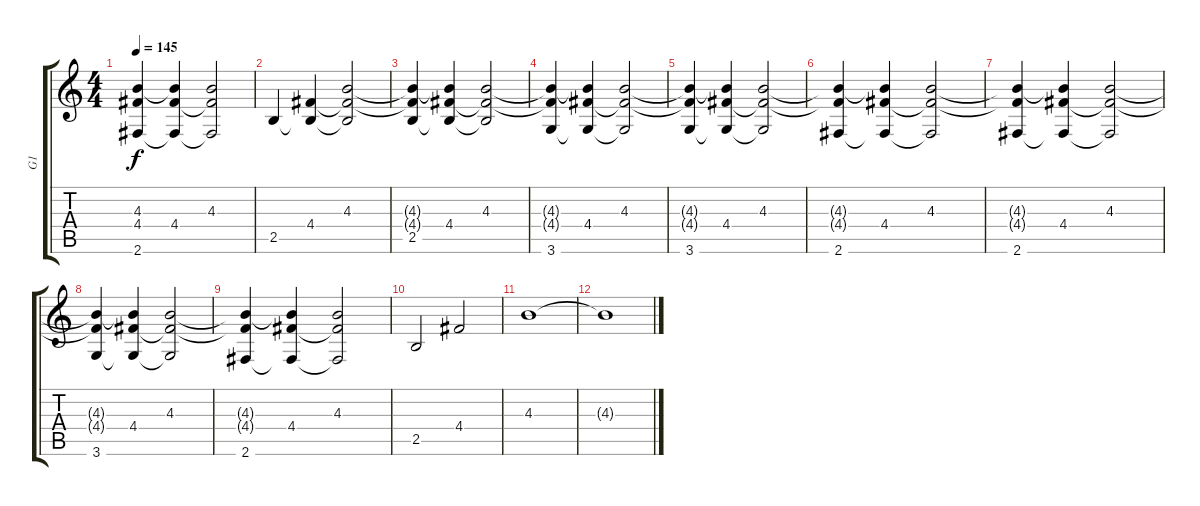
\track ("G1" "G1") {instrument overdrivenguitar}
\staff {score tabs}
\tuning (E4 B3 G3 D3 A2 E2) {hide}
\ts (4 4)
\tempo 145
\clef g2
\ks c
(4.3{t} 4.4{t} 2.6).4{dy f} (4.3{t} 4.4 2.6{t}).4 (4.3 4.4{t} 2.6{t}).2 |
2.5.4 (4.4 2.5{t}).4 (4.3 4.4{t} 2.5{t}).2 |
(4.3{t} 4.4{t} 2.5).4 (4.3{t} 4.4 2.5{t}).4 (4.3 4.4{t} 2.5{t}).2 |
(4.3{t} 4.4{t} 3.6).4 (4.3{t} 4.4 3.6{t}).4 (4.3 4.4{t} 3.6{t}).2 |
(4.3{t} 4.4{t} 3.6).4 (4.3{t} 4.4 3.6{t}).4 (4.3 4.4{t} 3.6{t}).2 |
(4.3{t} 4.4{t} 2.6).4 (4.3{t} 4.4 2.6{t}).4 (4.3 4.4{t} 2.6{t}).2 |
(4.3{t} 4.4{t} 2.6).4 (4.3{t} 4.4 2.6{t}).4 (4.3 4.4{t} 2.6{t}).2 |
(4.3{t} 4.4{t} 3.6).4 (4.3{t} 4.4 3.6{t}).4 (4.3 4.4{t} 3.6{t}).2 |
(4.3{t} 4.4{t} 2.6).4 (4.3{t} 4.4 2.6{t}).4 (4.3 4.4{t} 2.6{t}).2 |
2.5.2 4.4.2 |
4.3.1 |
4.3{t}.1
